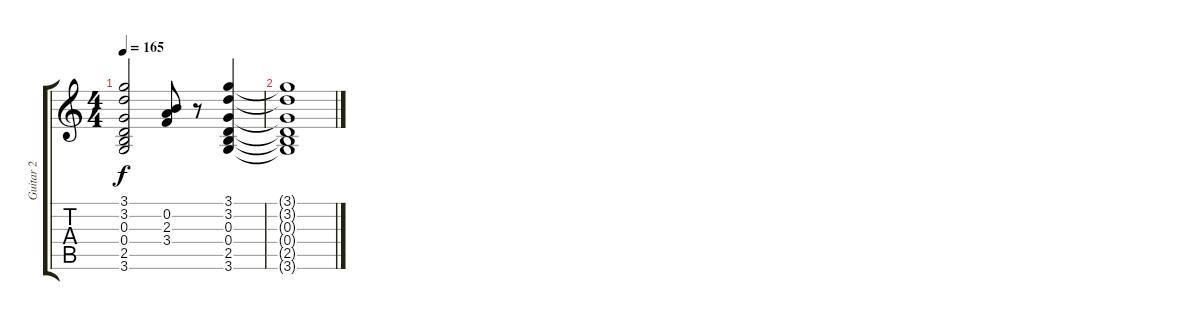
\track ("Guitar 2" "Guitar 2") {instrument overdrivenguitar}
\staff {score tabs}
\tuning (E4 B3 G3 D3 A2 E2) {hide}
\ts (4 4)
\tempo 165
\clef g2
\ks c
(3.1 3.2 0.3 0.4 2.5 3.6).2{dy f} (0.2 2.3 3.4).8 r.8 (3.1 3.2 0.3 0.4 2.5 3.6).4 |
(3.1{t} 3.2{t} 0.3{t} 0.4{t} 2.5{t} 3.6{t}).1
